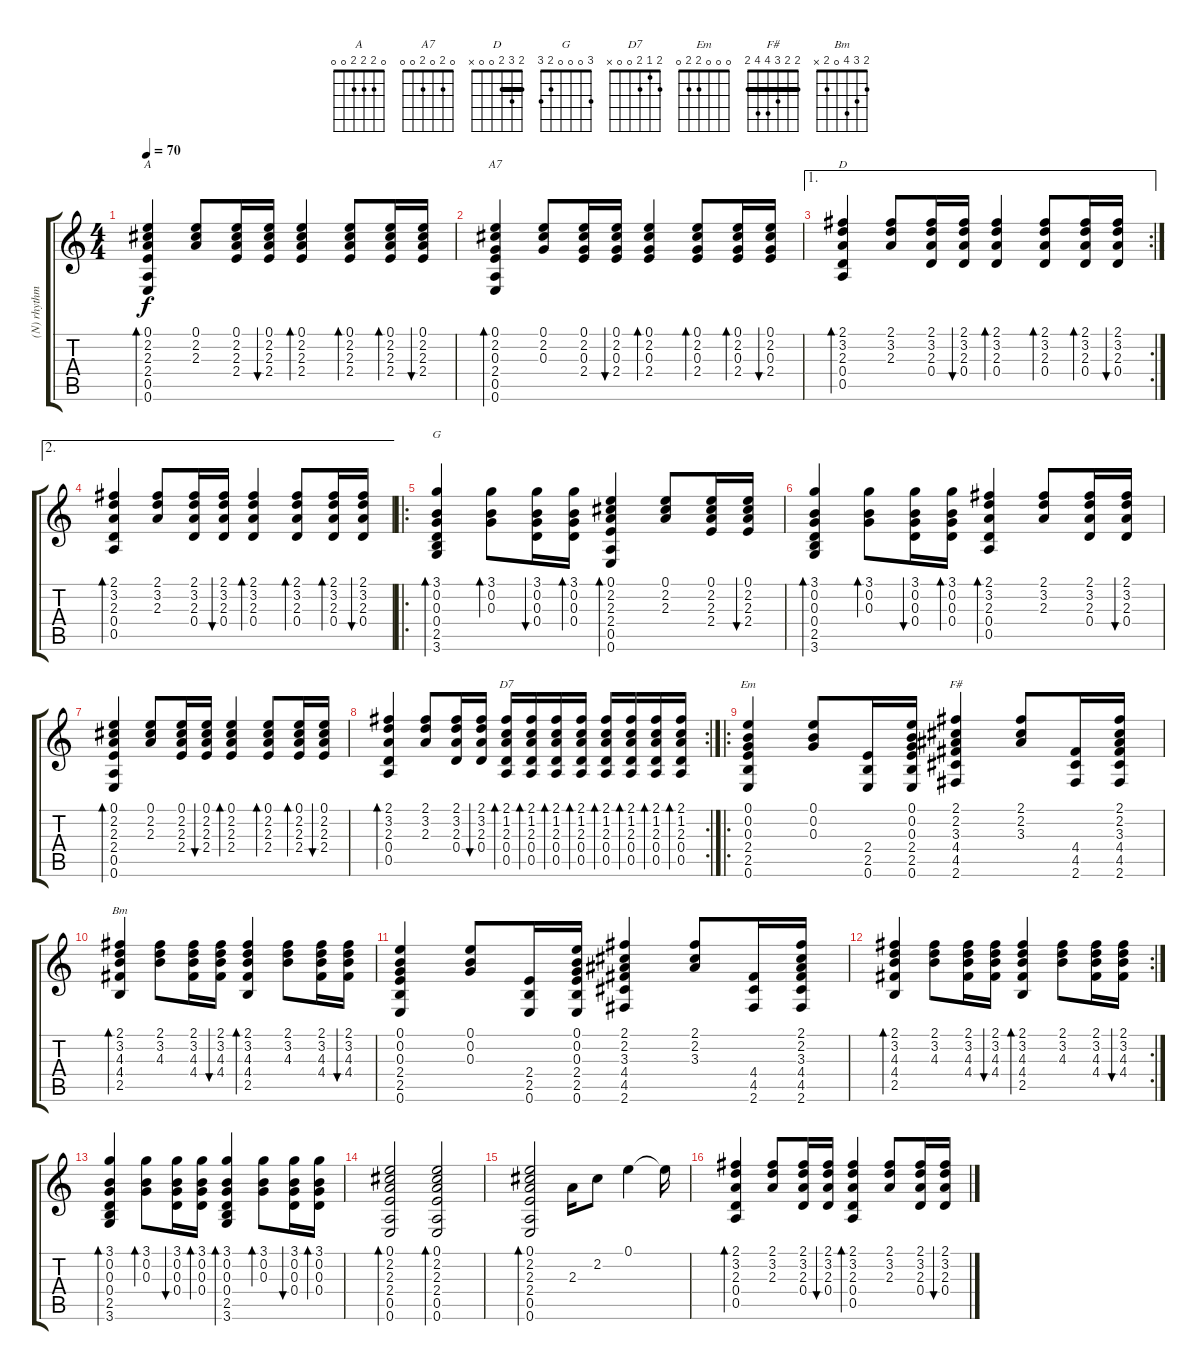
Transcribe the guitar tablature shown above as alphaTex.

\track ("(N) rhythm guitar " "(N) rhythm") {instrument electricguitarjazz}
\staff {score tabs}
\tuning (E4 B3 G3 D3 A2 E2) {hide}
\chord ("A" 0 2 2 2 0 0)
\chord ("A7" 0 2 0 2 0 0)
\chord ("D" 2 3 2 0 0 x) {barre 2}
\chord ("G" 3 0 0 0 2 3)
\chord ("D7" 2 1 2 0 0 x)
\chord ("Em" 0 0 0 2 2 0)
\chord ("F#" 2 2 3 4 4 2) {barre 2}
\chord ("Bm" 2 3 4 0 2 x)
\ts (4 4)
\tempo 70
\clef g2
\ks c
(0.1 2.2 2.3 2.4 0.5 0.6).4{bd 60 ch "A" dy f} (0.1 2.2 2.3).8 (0.1 2.2 2.3 2.4).16 (0.1 2.2 2.3 2.4).16{bu 60} (0.1 2.2 2.3 2.4).4{bd 60} (0.1 2.2 2.3 2.4).8{bd 60} (0.1 2.2 2.3 2.4).16{bd 60} (0.1 2.2 2.3 2.4).16{bu 60} |
(0.1 2.2 0.3 2.4 0.5 0.6).4{bd 60 ch "A7"} (0.1 2.2 0.3).8 (0.1 2.2 0.3 2.4).16 (0.1 2.2 0.3 2.4).16{bu 60} (0.1 2.2 0.3 2.4).4{bd 60} (0.1 2.2 0.3 2.4).8{bd 60} (0.1 2.2 0.3 2.4).16{bd 60} (0.1 2.2 0.3 2.4).16{bu 60} |
\ae 1
\rc 2
(2.1 3.2 2.3 0.4 0.5).4{bd 60 ch "D"} (2.1 3.2 2.3).8 (2.1 3.2 2.3 0.4).16 (2.1 3.2 2.3 0.4).16{bu 60} (2.1 3.2 2.3 0.4).4{bd 60} (2.1 3.2 2.3 0.4).8{bd 60} (2.1 3.2 2.3 0.4).16{bd 60} (2.1 3.2 2.3 0.4).16{bu 60} |
\ae 2
(2.1 3.2 2.3 0.4 0.5).4{bd 60} (2.1 3.2 2.3).8 (2.1 3.2 2.3 0.4).16 (2.1 3.2 2.3 0.4).16{bu 60} (2.1 3.2 2.3 0.4).4{bd 60} (2.1 3.2 2.3 0.4).8{bd 60} (2.1 3.2 2.3 0.4).16{bd 60} (2.1 3.2 2.3 0.4).16{bu 60} |
\ro
(3.1 0.2 0.3 0.4 2.5 3.6).4{bd 60 ch "G"} (3.1 0.2 0.3).8{bd 60} (3.1 0.2 0.3 0.4).16{bu 60} (3.1 0.2 0.3 0.4).16{bd 60} (0.1 2.2 2.3 2.4 0.5 0.6).4{bd 60} (0.1 2.2 2.3).8 (0.1 2.2 2.3 2.4).16 (0.1 2.2 2.3 2.4).16{bu 60} |
(3.1 0.2 0.3 0.4 2.5 3.6).4{bd 60} (3.1 0.2 0.3).8{bd 60} (3.1 0.2 0.3 0.4).16{bu 60} (3.1 0.2 0.3 0.4).16{bd 60} (2.1 3.2 2.3 0.4 0.5).4{bd 60} (2.1 3.2 2.3).8 (2.1 3.2 2.3 0.4).16 (2.1 3.2 2.3 0.4).16{bu 60} |
(0.1 2.2 2.3 2.4 0.5 0.6).4{bd 60} (0.1 2.2 2.3).8 (0.1 2.2 2.3 2.4).16 (0.1 2.2 2.3 2.4).16{bu 60} (0.1 2.2 2.3 2.4).4{bd 60} (0.1 2.2 2.3 2.4).8{bd 60} (0.1 2.2 2.3 2.4).16{bd 60} (0.1 2.2 2.3 2.4).16{bu 60} |
\rc 2
(2.1 3.2 2.3 0.4 0.5).4{bd 60} (2.1 3.2 2.3).8 (2.1 3.2 2.3 0.4).16 (2.1 3.2 2.3 0.4).16{bu 60} (2.1 1.2 2.3 0.4 0.5).16{bd 60 ch "D7"} (2.1 1.2 2.3 0.4 0.5).16{bd 60} (2.1 1.2 2.3 0.4 0.5).16{bd 60} (2.1 1.2 2.3 0.4 0.5).16{bd 60} (2.1 1.2 2.3 0.4 0.5).16{bd 60} (2.1 1.2 2.3 0.4 0.5).16{bd 60} (2.1 1.2 2.3 0.4 0.5).16{bd 60} (2.1 1.2 2.3 0.4 0.5).16{bd 60} |
\ro
(0.1 0.2 0.3 2.4 2.5 0.6).4{ch "Em"} (0.1 0.2 0.3).8 (2.4 2.5 0.6).16 (0.1 0.2 0.3 2.4 2.5 0.6).16 (2.1 2.2 3.3 4.4 4.5 2.6).4{ch "F#"} (2.1 2.2 3.3).8 (4.4 4.5 2.6).16 (2.1 2.2 3.3 4.4 4.5 2.6).16 |
(2.1 3.2 4.3 4.4 2.5).4{bd 60 ch "Bm"} (2.1 3.2 4.3).8 (2.1 3.2 4.3 4.4).16 (2.1 3.2 4.3 4.4).16{bu 60} (2.1 3.2 4.3 4.4 2.5).4{bd 60} (2.1 3.2 4.3).8 (2.1 3.2 4.3 4.4).16 (2.1 3.2 4.3 4.4).16{bu 60} |
(0.1 0.2 0.3 2.4 2.5 0.6).4 (0.1 0.2 0.3).8 (2.4 2.5 0.6).16 (0.1 0.2 0.3 2.4 2.5 0.6).16 (2.1 2.2 3.3 4.4 4.5 2.6).4 (2.1 2.2 3.3).8 (4.4 4.5 2.6).16 (2.1 2.2 3.3 4.4 4.5 2.6).16 |
\rc 2
(2.1 3.2 4.3 4.4 2.5).4{bd 60} (2.1 3.2 4.3).8 (2.1 3.2 4.3 4.4).16 (2.1 3.2 4.3 4.4).16{bu 60} (2.1 3.2 4.3 4.4 2.5).4{bd 60} (2.1 3.2 4.3).8 (2.1 3.2 4.3 4.4).16 (2.1 3.2 4.3 4.4).16{bu 60} |
(3.1 0.2 0.3 0.4 2.5 3.6).4{bd 60} (3.1 0.2 0.3).8{bd 60} (3.1 0.2 0.3 0.4).16{bu 60} (3.1 0.2 0.3 0.4).16{bd 60} (3.1 0.2 0.3 0.4 2.5 3.6).4{bd 60} (3.1 0.2 0.3).8{bd 60} (3.1 0.2 0.3 0.4).16{bu 60} (3.1 0.2 0.3 0.4).16{bd 60} |
(0.1 2.2 2.3 2.4 0.5 0.6).2{bd 60} (0.1 2.2 2.3 2.4 0.5 0.6).2{bd 60} |
(0.1 2.2 2.3 2.4 0.5 0.6).2{bd 60} 2.3.16 2.2.8 0.1.4 0.1{t}.16 |
(2.1 3.2 2.3 0.4 0.5).4{bd 60} (2.1 3.2 2.3).8 (2.1 3.2 2.3 0.4).16 (2.1 3.2 2.3 0.4).16{bu 60} (2.1 3.2 2.3 0.4 0.5).4{bd 60} (2.1 3.2 2.3).8 (2.1 3.2 2.3 0.4).16 (2.1 3.2 2.3 0.4).16{bu 60}
